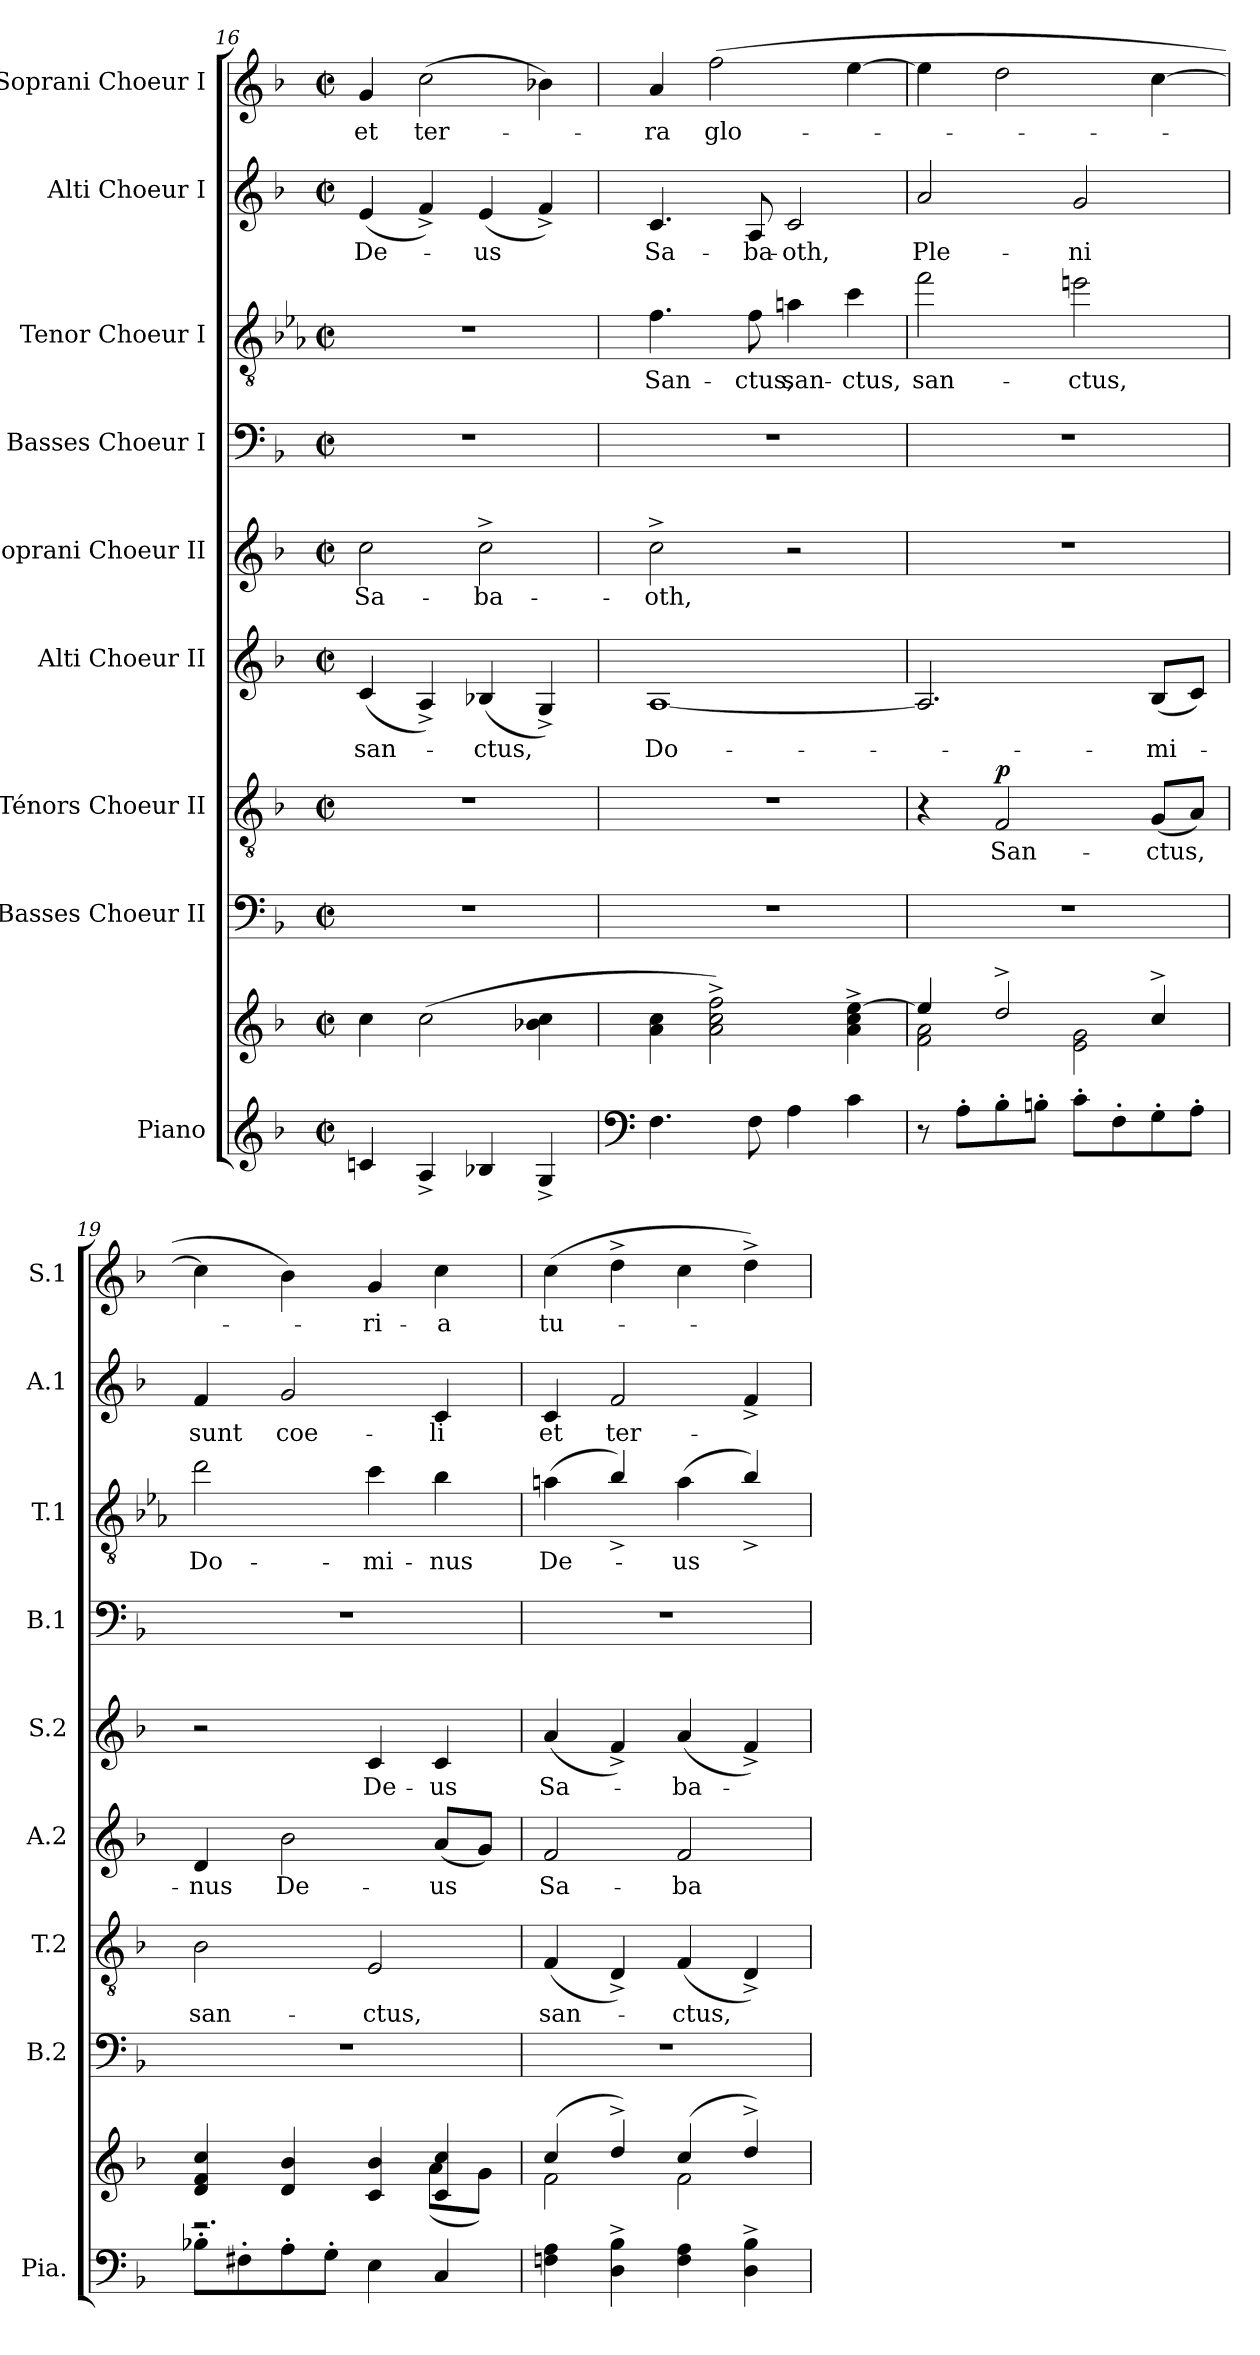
**kern	**kern	**kern	**kern	**text	**dynam	**kern	**text	**kern	**text	**kern	**kern	**text	**kern	**text	**kern	**text
*part9	*part9	*part8	*part7	*part7	*part7	*part6	*part6	*part5	*part5	*part4	*part3	*part3	*part2	*part2	*part1	*part1
*staff10	*staff9	*staff8	*staff7	*staff7	*staff7	*staff6	*staff6	*staff5	*staff5	*staff4	*staff3	*staff3	*staff2	*staff2	*staff1	*staff1
*I"Piano	*	*I"Basses Choeur II	*I"Ténors Choeur II	*	*	*I"Alti Choeur II	*	*I"Soprani Choeur II	*	*I"Basses Choeur I	*I"Tenor Choeur I	*	*I"Alti Choeur I	*	*I"Soprani Choeur I	*
*I'Pia.	*	*I'B.2	*I'T.2	*	*	*I'A.2	*	*I'S.2	*	*I'B.1	*I'T.1	*	*I'A.1	*	*I'S.1	*
*clefG2	*clefG2	*clefF4	*clefGv2	*	*	*clefG2	*	*clefG2	*	*clefF4	*clefGv2	*	*clefG2	*	*clefG2	*
*	*	*	*	*	*	*	*	*	*	*	*ITrd8c14	*	*	*	*	*
*k[b-]	*k[b-]	*k[b-]	*k[b-]	*	*	*k[b-]	*	*k[b-]	*	*k[b-]	*k[b-e-a-]	*	*k[b-]	*	*k[b-]	*
*M2/2	*M2/2	*M2/2	*M2/2	*	*	*M2/2	*	*M2/2	*	*M2/2	*M2/2	*	*M2/2	*	*M2/2	*
*met(c|)	*met(c|)	*met(c|)	*met(c|)	*	*	*met(c|)	*	*met(c|)	*	*met(c|)	*met(c|)	*	*met(c|)	*	*met(c|)	*
=16	=16	=16	=16	=16	=16	=16	=16	=16	=16	=16	=16	=16	=16	=16	=16	=16
4cn/	4cc\	1r	1r	.	.	(4c/	san-	2cc\	Sa-	1r	1r	.	(4e/	De-	4g/	et
4A^/	(2cc\	.	.	.	.	4A^/)	.	.	.	.	.	.	4f^/)	.	(2cc\	ter-
4B-X/	.	.	.	.	.	(4B-X/	-ctus,	2cc^\	-ba-	.	.	.	(4e/	-us	.	.
4G^/	4b-X\ 4cc\	.	.	.	.	4G^/)	.	.	.	.	.	.	4f^/)	.	4b-X\)	.
=17	=17	=17	=17	=17	=17	=17	=17	=17	=17	=17	=17	=17	=17	=17	=17	=17
*clefF4	*	*	*	*	*	*	*	*	*	*	*	*	*	*	*	*
4.F\	4a\ 4cc\	1r	1r	.	.	[1A	Do-	2cc^\	-oth,	1r	4.Fi\	San-	4.c/	Sa-	4a/	-ra
.	2a\^ 2cc\^ 2ff\^)	.	.	.	.	.	.	.	.	.	.	.	.	.	(2ff\	glo-
8F\	.	.	.	.	.	.	.	.	.	.	8Fi\	-ctus,	8A/	-ba-	.	.
4A\	.	.	.	.	.	.	.	2r	.	.	4Ani\	san-	2c/	-oth,	.	.
4c\	4a\^ 4cc\^ [4ee\^	.	.	.	.	.	.	.	.	.	4ci\	-ctus,	.	.	[4ee\	.
!!LO:PB:g=z
=18	=18	=18	=18	=18	=18	=18	=18	=18	=18	=18	=18	=18	=18	=18	=18	=18
*	*^	*	*	*	*	*	*	*	*	*	*	*	*	*	*	*
8r	4ee/]	2f\ 2a\	1r	4r	.	.	2.A/]	.	1r	.	1r	2fi\	san-	2a/	Ple-	4ee\]	.
8A'\L	.	.	.	.	.	.	.	.	.	.	.	.	.	.	.	.	.
!	!	!	!	!	!	!LO:DY:a	!	!	!	!	!	!	!	!	!	!	!
8B-'\	2dd^/	.	.	2Fi/	San-	p	.	.	.	.	.	.	.	.	.	2dd\	.
8Bn'\J	.	.	.	.	.	.	.	.	.	.	.	.	.	.	.	.	.
8c'\L	.	2e\ 2g\	.	.	.	.	.	.	.	.	.	2eni\	-ctus,	2g/	-ni	.	.
8F'\	.	.	.	.	.	.	.	.	.	.	.	.	.	.	.	.	.
8G'\	4cc^/	.	.	(8Gi/L	-ctus,	.	(8B-/L	-mi-	.	.	.	.	.	.	.	[4cc\	.
8A'\J	.	.	.	8Ai/J)	.	.	8c/J)	.	.	.	.	.	.	.	.	.	.
=19	=19	=19	=19	=19	=19	=19	=19	=19	=19	=19	=19	=19	=19	=19	=19	=19	=19
8B-X'\L	4d/ 4f/ 4cc/	2.r	1r	2B-i\	san-	.	4d/	-nus	2r	.	1r	2di\	Do-	4f/	sunt	4cc\]	.
8F#X'\	.	.	.	.	.	.	.	.	.	.	.	.	.	.	.	.	.
8A'\	4d/ 4b-/	.	.	.	.	.	2b-\	De-	.	.	.	.	.	2g/	coe-	4b-\)	.
8G'\J	.	.	.	.	.	.	.	.	.	.	.	.	.	.	.	.	.
4E\	4c/ 4b-/	.	.	2Ei/	-ctus,	.	.	.	4c/	De-	.	4ci\	-mi-	.	.	4g/	-ri-
4C/	4c/ 4cc/	(8a\L	.	.	.	.	(8a/L	-us	4c/	-us	.	4B-i\	-nus	4c/	-li	4cc\	-a
.	.	8g\J)	.	.	.	.	8g/J)	.	.	.	.	.	.	.	.	.	.
=20	=20	=20	=20	=20	=20	=20	=20	=20	=20	=20	=20	=20	=20	=20	=20	=20	=20
4Fn\ 4A\	(4cc/	2f\	1r	(4Fi/	san-	.	2f/	Sa-	(4a/	Sa-	1r	(>4Ani\	De-	4c/	et	(4cc\	tu-
4D\^ 4B-\^	4dd^/)	.	.	4D^i/)	.	.	.	.	4f^/)	.	.	4B-^i/)	.	2f/	ter-	4dd^\	.
4F\ 4A\	(4cc/	2f\	.	(4Fi/	-ctus,	.	2f/	-ba-	(4a/	-ba-	.	(>4Ai\	-us	.	.	4cc\	.
4D\^ 4B-\^	4dd^/)	.	.	4D^i/)	.	.	.	.	4f^/)	.	.	4B-^i/)	.	4f^/	.	4dd^\)	.
*	*v	*v	*	*	*	*	*	*	*	*	*	*	*	*	*	*	*
=	=	=	=	=	=	=	=	=	=	=	=	=	=	=	=	=
*-	*-	*-	*-	*-	*-	*-	*-	*-	*-	*-	*-	*-	*-	*-	*-	*-
